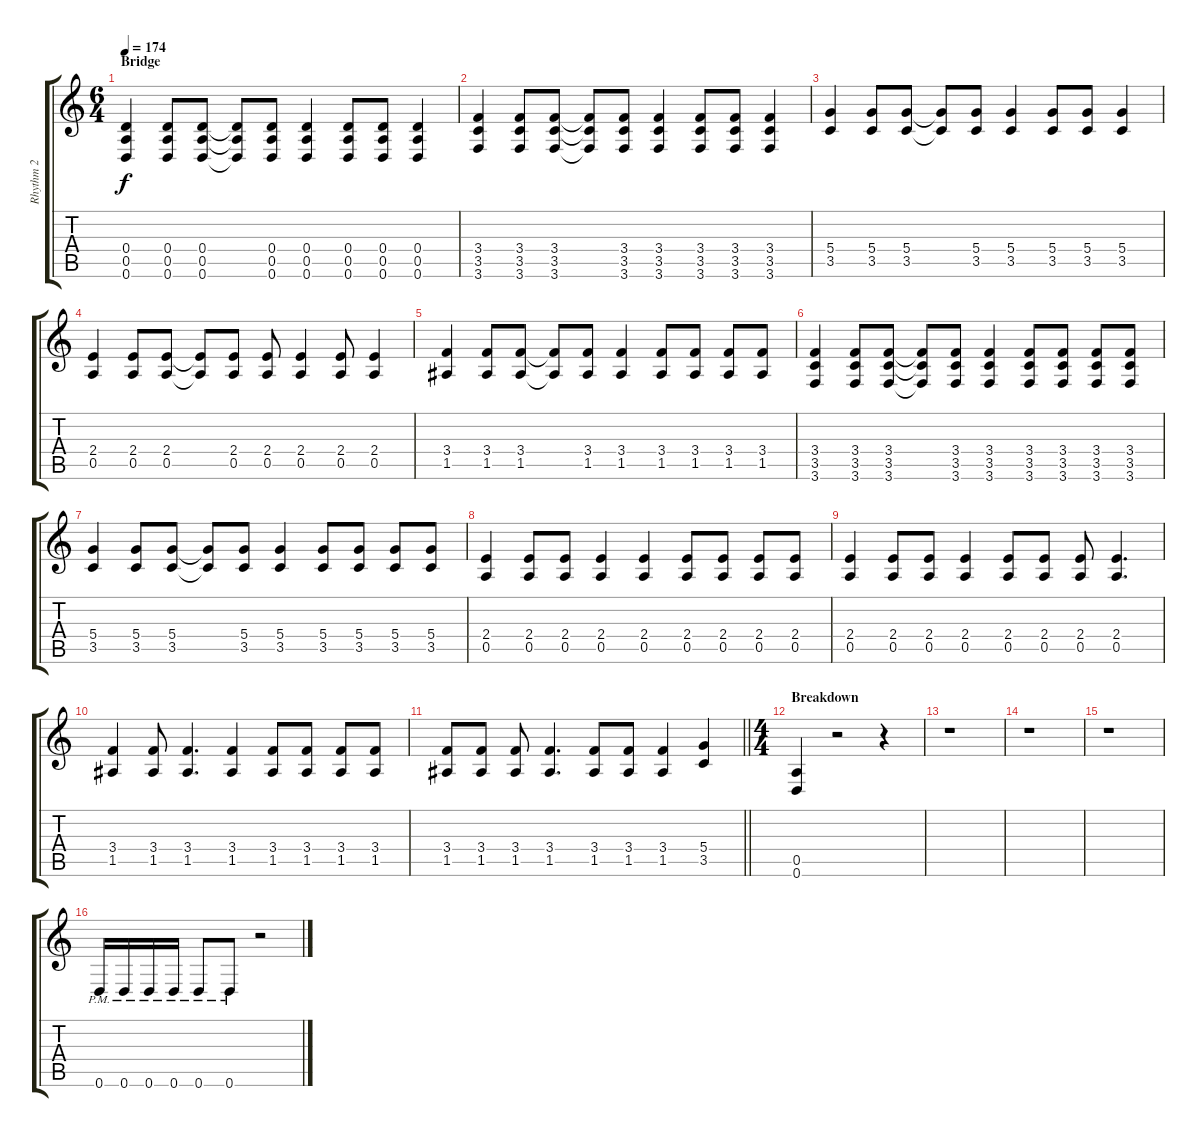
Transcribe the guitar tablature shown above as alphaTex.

\track ("Rhythm 2" "Rhythm 2") {instrument distortionguitar}
\staff {score tabs}
\tuning (E4 B3 G3 D3 A2 D2) {hide}
\ts (6 4)
\section ("" "Bridge")
\tempo 174
\clef g2
\ks c
(0.4 0.5 0.6).4{dy f} (0.4 0.5 0.6).8 (0.4 0.5 0.6).8 (0.4{t} 0.5{t} 0.6{t}).8 (0.4 0.5 0.6).8 (0.4 0.5 0.6).4 (0.4 0.5 0.6).8 (0.4 0.5 0.6).8 (0.4 0.5 0.6).4 |
(3.4 3.5 3.6).4 (3.4 3.5 3.6).8 (3.4 3.5 3.6).8 (3.4{t} 3.5{t} 3.6{t}).8 (3.4 3.5 3.6).8 (3.4 3.5 3.6).4 (3.4 3.5 3.6).8 (3.4 3.5 3.6).8 (3.4 3.5 3.6).4 |
(5.4 3.5).4 (5.4 3.5).8 (5.4 3.5).8 (5.4{t} 3.5{t}).8 (5.4 3.5).8 (5.4 3.5).4 (5.4 3.5).8 (5.4 3.5).8 (5.4 3.5).4 |
(2.4 0.5).4 (2.4 0.5).8 (2.4 0.5).8 (2.4{t} 0.5{t}).8 (2.4 0.5).8 (2.4 0.5).8 (2.4 0.5).4 (2.4 0.5).8 (2.4 0.5).4 |
(3.4 1.5).4 (3.4 1.5).8 (3.4 1.5).8 (3.4{t} 1.5{t}).8 (3.4 1.5).8 (3.4 1.5).4 (3.4 1.5).8 (3.4 1.5).8 (3.4 1.5).8 (3.4 1.5).8 |
(3.4 3.5 3.6).4 (3.4 3.5 3.6).8 (3.4 3.5 3.6).8 (3.4{t} 3.5{t} 3.6{t}).8 (3.4 3.5 3.6).8 (3.4 3.5 3.6).4 (3.4 3.5 3.6).8 (3.4 3.5 3.6).8 (3.4 3.5 3.6).8 (3.4 3.5 3.6).8 |
(5.4 3.5).4 (5.4 3.5).8 (5.4 3.5).8 (5.4{t} 3.5{t}).8 (5.4 3.5).8 (5.4 3.5).4 (5.4 3.5).8 (5.4 3.5).8 (5.4 3.5).8 (5.4 3.5).8 |
(2.4 0.5).4 (2.4 0.5).8 (2.4 0.5).8 (2.4 0.5).4 (2.4 0.5).4 (2.4 0.5).8 (2.4 0.5).8 (2.4 0.5).8 (2.4 0.5).8 |
(2.4 0.5).4 (2.4 0.5).8 (2.4 0.5).8 (2.4 0.5).4 (2.4 0.5).8 (2.4 0.5).8 (2.4 0.5).8 (2.4 0.5).4{d} |
(3.4 1.5).4 (3.4 1.5).8 (3.4 1.5).4{d} (3.4 1.5).4 (3.4 1.5).8 (3.4 1.5).8 (3.4 1.5).8 (3.4 1.5).8 |
\barLineRight lightlight
(3.4 1.5).8 (3.4 1.5).8 (3.4 1.5).8 (3.4 1.5).4{d} (3.4 1.5).8 (3.4 1.5).8 (3.4 1.5).4 (5.4 3.5).4 |
\ts (4 4)
\section ("" "Breakdown")
(0.5 0.6).4 r.2 r.4 |
r.1 |
r.1 |
r.1 |
0.6{pm}.16 0.6{pm}.16 0.6{pm}.16 0.6{pm}.16 0.6{pm}.8 0.6{pm}.8 r.2
